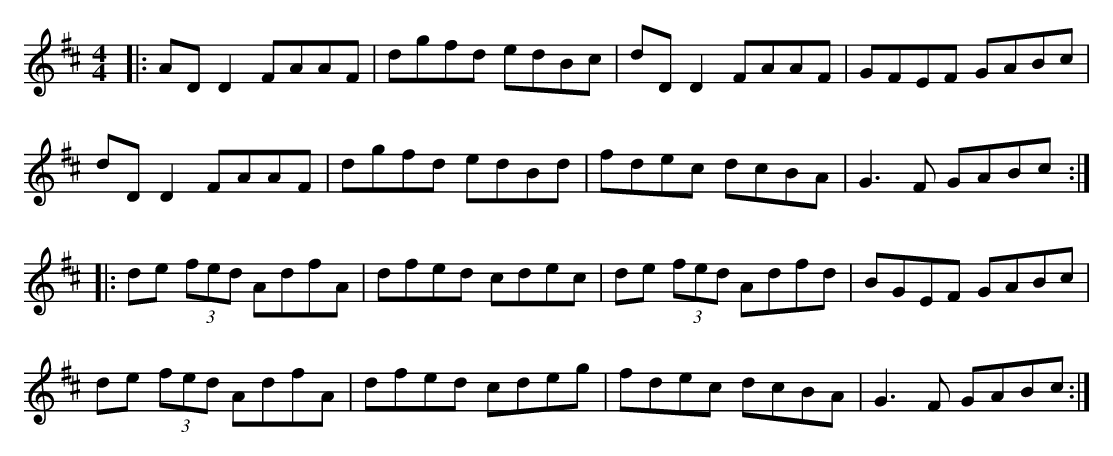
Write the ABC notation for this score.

X:1
M:4/4
K:D
|:AD D2 FAAF|dgfd edBc|dD D2 FAAF|GFEF GABc|
dD D2 FAAF|dgfd edBd|fdec dcBA|G3F GABc:|
|:de (3fed AdfA|dfed cdec|de (3fed Adfd|BGEF GABc|
de (3fed AdfA|dfed cdeg|fdec dcBA|G3F GABc:|
